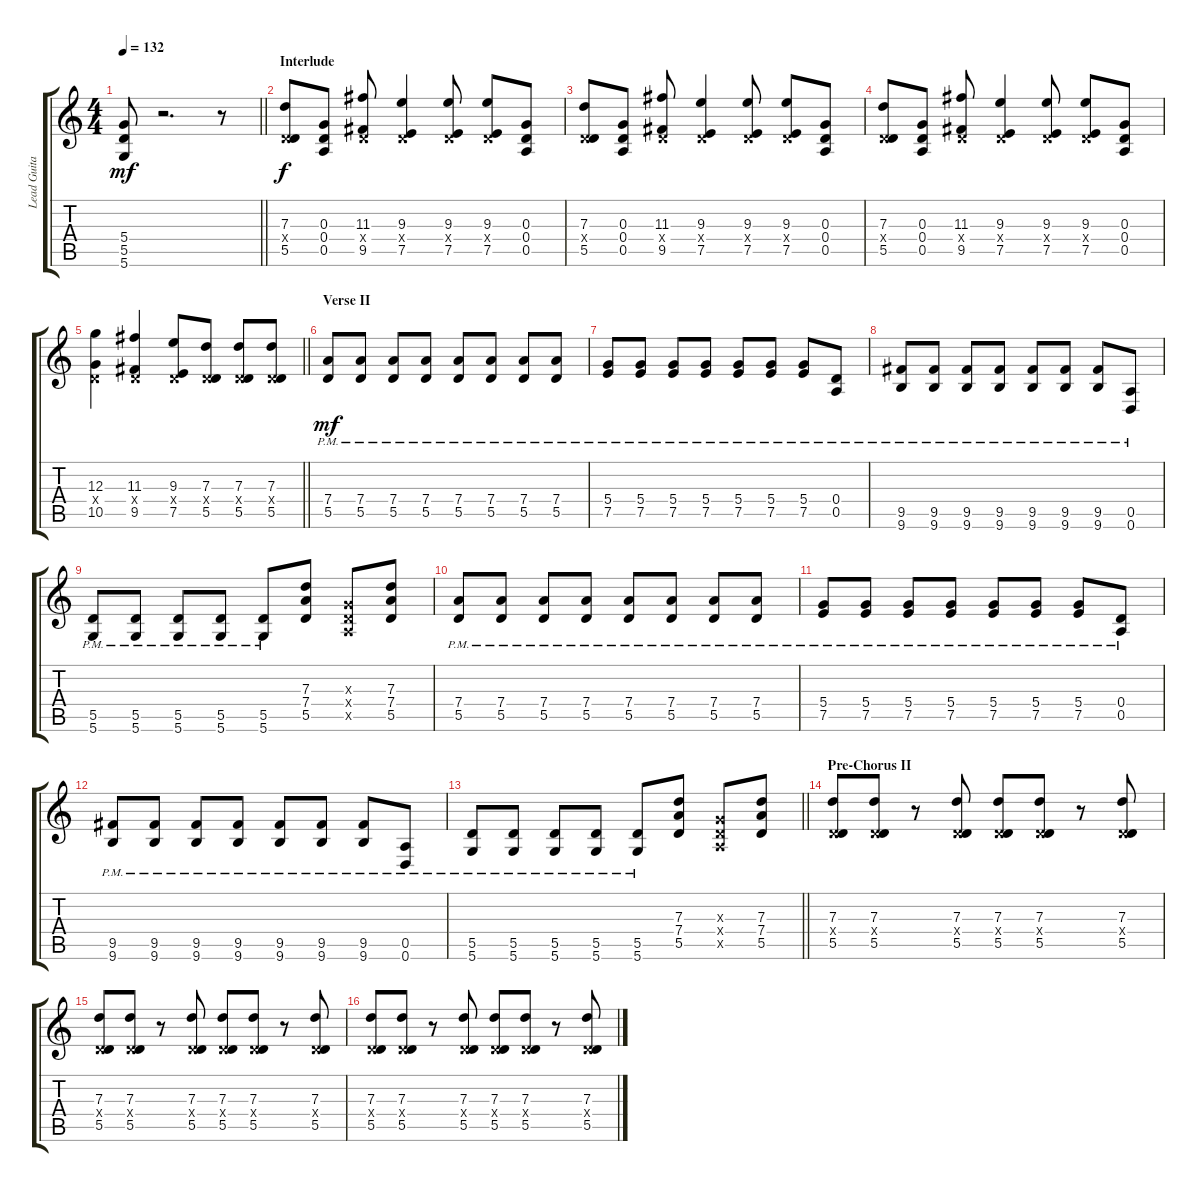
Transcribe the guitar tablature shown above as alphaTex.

\track ("Lead Guitar" "Lead Guita") {instrument distortionguitar}
\staff {score tabs}
\tuning (E4 B3 G3 D3 A2 D2) {hide}
\ts (4 4)
\tempo 132
\clef g2
\barLineRight lightlight
\ks c
(5.4 5.5 5.6).8{dy mf} r.2{d} r.8 |
\section ("" "Interlude")
(7.3 0.4{x} 5.5).8{dy f} (0.3 0.4 0.5).8 (11.3 0.4{x} 9.5).8 (9.3 0.4{x} 7.5).4 (9.3 0.4{x} 7.5).8 (9.3 0.4{x} 7.5).8 (0.3 0.4 0.5).8 |
(7.3 0.4{x} 5.5).8 (0.3 0.4 0.5).8 (11.3 0.4{x} 9.5).8 (9.3 0.4{x} 7.5).4 (9.3 0.4{x} 7.5).8 (9.3 0.4{x} 7.5).8 (0.3 0.4 0.5).8 |
(7.3 0.4{x} 5.5).8 (0.3 0.4 0.5).8 (11.3 0.4{x} 9.5).8 (9.3 0.4{x} 7.5).4 (9.3 0.4{x} 7.5).8 (9.3 0.4{x} 7.5).8 (0.3 0.4 0.5).8 |
\barLineRight lightlight
(12.3 0.4{x} 10.5).4 (11.3 0.4{x} 9.5).4 (9.3 0.4{x} 7.5).8 (7.3 0.4{x} 5.5).8 (7.3 0.4{x} 5.5).8 (7.3 0.4{x} 5.5).8 |
\section ("" "Verse II")
(7.4{pm} 5.5{pm}).8{dy mf} (7.4{pm} 5.5{pm}).8 (7.4{pm} 5.5{pm}).8 (7.4{pm} 5.5{pm}).8 (7.4{pm} 5.5{pm}).8 (7.4{pm} 5.5{pm}).8 (7.4{pm} 5.5{pm}).8 (7.4{pm} 5.5{pm}).8 |
(5.4{pm} 7.5{pm}).8 (5.4{pm} 7.5{pm}).8 (5.4{pm} 7.5{pm}).8 (5.4{pm} 7.5{pm}).8 (5.4{pm} 7.5{pm}).8 (5.4{pm} 7.5{pm}).8 (5.4{pm} 7.5{pm}).8 (0.4{pm} 0.5{pm}).8 |
(9.5{pm} 9.6{pm}).8 (9.5{pm} 9.6{pm}).8 (9.5{pm} 9.6{pm}).8 (9.5{pm} 9.6{pm}).8 (9.5{pm} 9.6{pm}).8 (9.5{pm} 9.6{pm}).8 (9.5{pm} 9.6{pm}).8 (0.5{pm} 0.6{pm}).8 |
(5.5{pm} 5.6{pm}).8 (5.5{pm} 5.6{pm}).8 (5.5{pm} 5.6{pm}).8 (5.5{pm} 5.6{pm}).8 (5.5{pm} 5.6{pm}).8 (7.3 7.4 5.5).8 (0.3{x} 0.4{x} 0.5{x}).8 (7.3 7.4 5.5).8 |
(7.4{pm} 5.5{pm}).8 (7.4{pm} 5.5{pm}).8 (7.4{pm} 5.5{pm}).8 (7.4{pm} 5.5{pm}).8 (7.4{pm} 5.5{pm}).8 (7.4{pm} 5.5{pm}).8 (7.4{pm} 5.5{pm}).8 (7.4{pm} 5.5{pm}).8 |
(5.4{pm} 7.5{pm}).8 (5.4{pm} 7.5{pm}).8 (5.4{pm} 7.5{pm}).8 (5.4{pm} 7.5{pm}).8 (5.4{pm} 7.5{pm}).8 (5.4{pm} 7.5{pm}).8 (5.4{pm} 7.5{pm}).8 (0.4{pm} 0.5{pm}).8 |
(9.5{pm} 9.6{pm}).8 (9.5{pm} 9.6{pm}).8 (9.5{pm} 9.6{pm}).8 (9.5{pm} 9.6{pm}).8 (9.5{pm} 9.6{pm}).8 (9.5{pm} 9.6{pm}).8 (9.5{pm} 9.6{pm}).8 (0.5{pm} 0.6{pm}).8 |
\barLineRight lightlight
(5.5{pm} 5.6{pm}).8 (5.5{pm} 5.6{pm}).8 (5.5{pm} 5.6{pm}).8 (5.5{pm} 5.6{pm}).8 (5.5{pm} 5.6{pm}).8 (7.3 7.4 5.5).8 (0.3{x} 0.4{x} 0.5{x}).8 (7.3 7.4 5.5).8 |
\section ("" "Pre-Chorus II")
(7.3 0.4{x} 5.5).8 (7.3 0.4{x} 5.5).8 r.8 (7.3 0.4{x} 5.5).8 (7.3 0.4{x} 5.5).8 (7.3 0.4{x} 5.5).8 r.8 (7.3 0.4{x} 5.5).8 |
(7.3 0.4{x} 5.5).8 (7.3 0.4{x} 5.5).8 r.8 (7.3 0.4{x} 5.5).8 (7.3 0.4{x} 5.5).8 (7.3 0.4{x} 5.5).8 r.8 (7.3 0.4{x} 5.5).8 |
(7.3 0.4{x} 5.5).8 (7.3 0.4{x} 5.5).8 r.8 (7.3 0.4{x} 5.5).8 (7.3 0.4{x} 5.5).8 (7.3 0.4{x} 5.5).8 r.8 (7.3 0.4{x} 5.5).8
